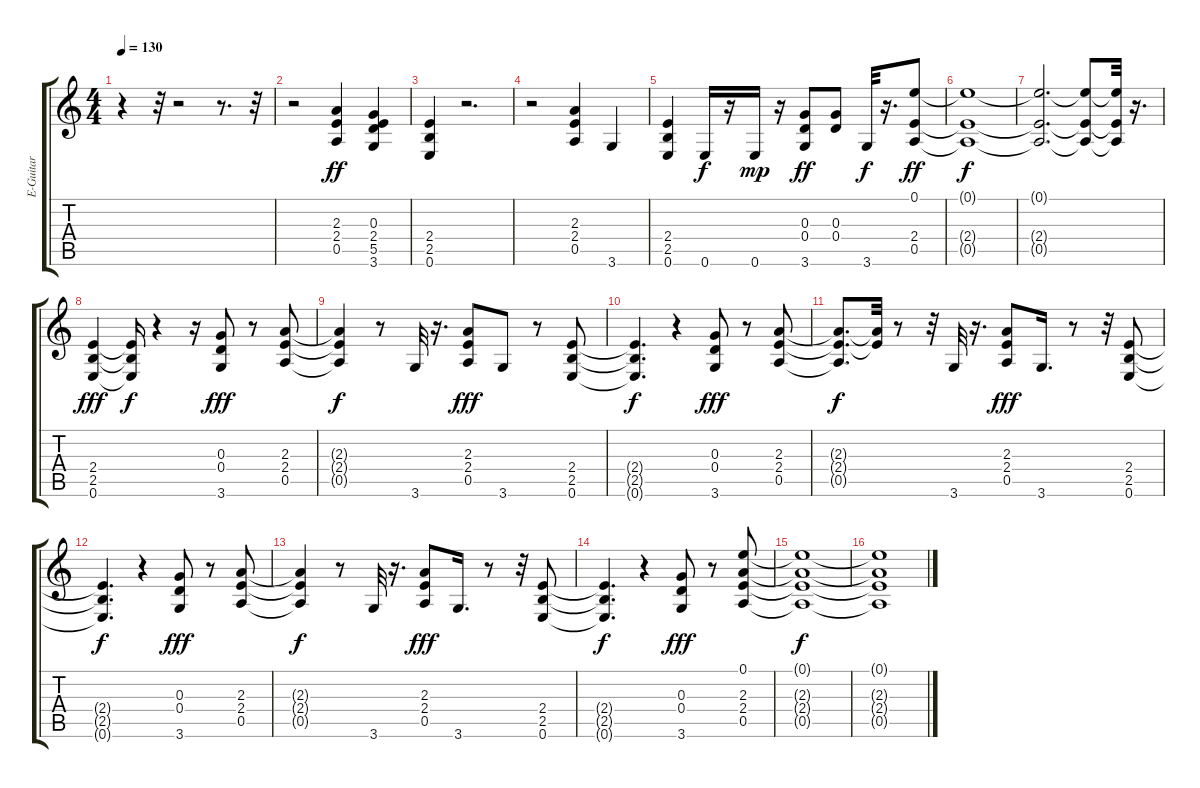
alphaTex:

\track ("E-Guitar" "E-Guitar") {instrument distortionguitar}
\staff {score tabs}
\tuning (E4 B3 G3 D3 A2 E2) {hide}
\ts (4 4)
\tempo 130
\clef g2
\ks c
r.4{dy ff} r.32 r.2 r.8{d} r.32 |
r.2 (2.3 2.4 0.5).4 (0.3 2.4 5.5 3.6).4 |
(2.4 2.5 0.6).4 r.2{d} |
r.2 (2.3 2.4 0.5).4 3.6.4 |
(2.4 2.5 0.6).4 0.6.16{dy f} r.16 0.6.16{dy mp} r.16 (0.3 0.4 3.6).8{dy ff} (0.3 0.4).8 3.6.32{dy f} r.16{d} (0.1 2.4 0.5).8{dy ff} |
(0.1{t} 2.4{t} 0.5{t}).1{dy f} |
(0.1{t} 2.4{t} 0.5{t}).2{d} (0.1{t} 2.4{t} 0.5{t}).8 (0.1{t} 2.4{t} 0.5{t}).32 r.16{d} |
(2.4 2.5 0.6).4{dy fff} (2.4{t} 2.5{t} 0.6{t}).16{dy f} r.4 r.16 (0.3 0.4 3.6).8{dy fff} r.8 (2.3 2.4 0.5).8 |
(2.3{t} 2.4{t} 0.5{t}).4{dy f} r.8 3.6.32 r.16{d} (2.3 2.4 0.5).8{dy fff} 3.6.8 r.8 (2.4 2.5 0.6).8 |
(2.4{t} 2.5{t} 0.6{t}).4{d dy f} r.4 (0.3 0.4 3.6).8{dy fff} r.8 (2.3 2.4 0.5).8 |
(2.3{t} 2.4{t} 0.5{t}).8{d dy f} (2.3{t} 2.4{t}).32 r.8 r.32 3.6.32 r.16{d} (2.3 2.4 0.5).8{dy fff} 3.6.16{d} r.8 r.32 (2.4 2.5 0.6).8 |
(2.4{t} 2.5{t} 0.6{t}).4{d dy f} r.4 (0.3 0.4 3.6).8{dy fff} r.8 (2.3 2.4 0.5).8 |
(2.3{t} 2.4{t} 0.5{t}).4{dy f} r.8 3.6.32 r.16{d} (2.3 2.4 0.5).8{dy fff} 3.6.16{d} r.8 r.32 (2.4 2.5 0.6).8 |
(2.4{t} 2.5{t} 0.6{t}).4{d dy f} r.4 (0.3 0.4 3.6).8{dy fff} r.8 (0.1 2.3 2.4 0.5).8 |
(0.1{t} 2.3{t} 2.4{t} 0.5{t}).1{dy f} |
(0.1{t} 2.3{t} 2.4{t} 0.5{t}).1
